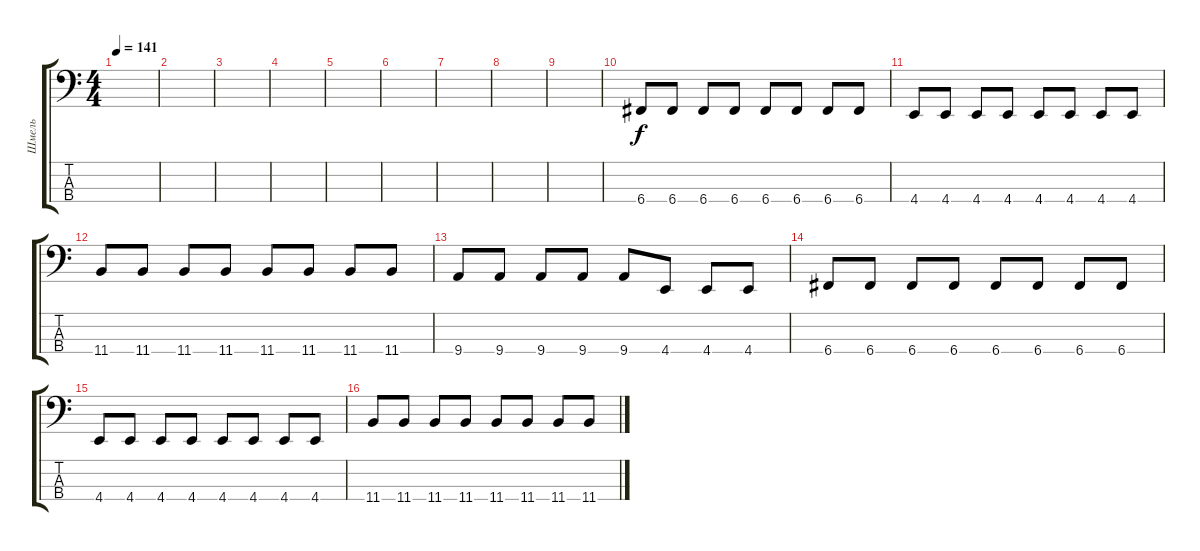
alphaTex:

\track ("Шмель" "Шмель") {instrument electricbassfinger}
\staff {score tabs}
\tuning (F2 C2 G1 C1) {hide}
\ts (4 4)
\tempo 141
\clef f4
\ks c
|
|
|
|
|
|
|
|
|
6.4.8 6.4.8 6.4.8 6.4.8 6.4.8 6.4.8 6.4.8 6.4.8 |
4.4.8 4.4.8 4.4.8 4.4.8 4.4.8 4.4.8 4.4.8 4.4.8 |
11.4.8 11.4.8 11.4.8 11.4.8 11.4.8 11.4.8 11.4.8 11.4.8 |
9.4.8 9.4.8 9.4.8 9.4.8 9.4.8 4.4.8 4.4.8 4.4.8 |
6.4.8 6.4.8 6.4.8 6.4.8 6.4.8 6.4.8 6.4.8 6.4.8 |
4.4.8 4.4.8 4.4.8 4.4.8 4.4.8 4.4.8 4.4.8 4.4.8 |
11.4.8 11.4.8 11.4.8 11.4.8 11.4.8 11.4.8 11.4.8 11.4.8
